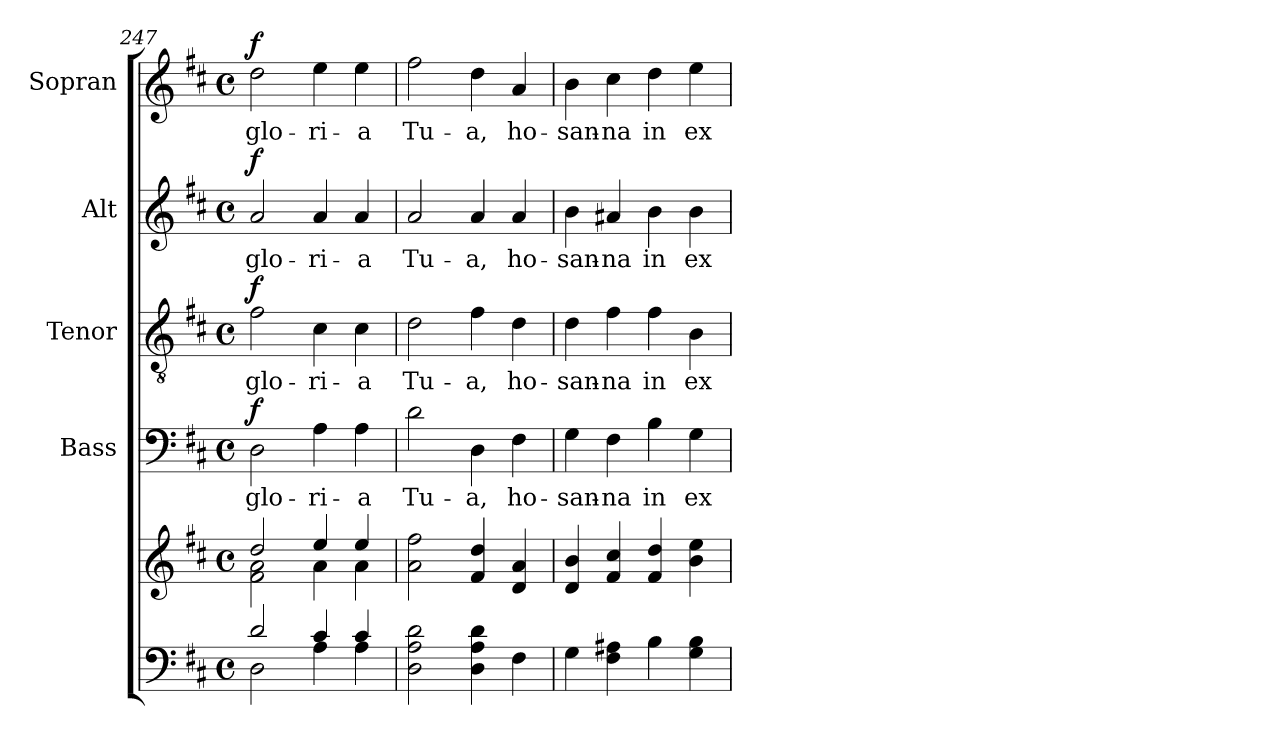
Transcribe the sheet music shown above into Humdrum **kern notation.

**kern	**kern	**kern	**text	**dynam	**kern	**text	**dynam	**kern	**text	**dynam	**kern	**text	**dynam
*part5	*part5	*part4	*part4	*part4	*part3	*part3	*part3	*part2	*part2	*part2	*part1	*part1	*part1
*staff6	*staff5	*staff4	*staff4	*staff4	*staff3	*staff3	*staff3	*staff2	*staff2	*staff2	*staff1	*staff1	*staff1
*	*	*I"Bass	*	*	*I"Tenor	*	*	*I"Alt	*	*	*I"Sopran	*	*
*	*	*I'B.	*	*	*I'T.	*	*	*I'A.	*	*	*I'S.	*	*
*clefF4	*clefG2	*clefF4	*	*	*clefGv2	*	*	*clefG2	*	*	*clefG2	*	*
*k[f#c#]	*k[f#c#]	*k[f#c#]	*	*	*k[f#c#]	*	*	*k[f#c#]	*	*	*k[f#c#]	*	*
*D:	*D:	*D:	*	*	*D:	*	*	*D:	*	*	*D:	*	*
*M4/4	*M4/4	*M4/4	*	*	*M4/4	*	*	*M4/4	*	*	*M4/4	*	*
*met(c)	*met(c)	*met(c)	*	*	*met(c)	*	*	*met(c)	*	*	*met(c)	*	*
=247	=247	=247	=247	=247	=247	=247	=247	=247	=247	=247	=247	=247	=247
*^	*^	*	*	*	*	*	*	*	*	*	*	*	*
!	!	!	!	!	!LO:LY:b	!LO:DY:a	!	!LO:LY:b	!LO:DY:a	!	!LO:LY:b	!LO:DY:a	!	!LO:LY:b	!LO:DY:a
2d/	2D\	2dd/	2f#\ 2a\	2D\	glo-	f	2f#\	glo-	f	2a/	glo-	f	2dd\	glo-	f
!	!	!	!	!	!LO:LY:b	!	!	!LO:LY:b	!	!	!LO:LY:b	!	!	!LO:LY:b	!
4c#/	4A\	4ee/	4a\	4A\	-ri-	.	4c#\	-ri-	.	4a/	-ri-	.	4ee\	-ri-	.
!	!	!	!	!	!LO:LY:b	!	!	!LO:LY:b	!	!	!LO:LY:b	!	!	!LO:LY:b	!
4c#/	4A\	4ee/	4a\	4A\	-a	.	4c#\	-a	.	4a/	-a	.	4ee\	-a	.
=248	=248	=248	=248	=248	=248	=248	=248	=248	=248	=248	=248	=248	=248	=248	=248
!	!	!	!	!	!LO:LY:b	!	!	!LO:LY:b	!	!	!LO:LY:b	!	!	!LO:LY:b	!
*v	*v	*	*	*	*	*	*	*	*	*	*	*	*	*	*
*	*v	*v	*	*	*	*	*	*	*	*	*	*	*	*
2D\ 2A\ 2d\	2a\ 2ff#\	2d\	Tu-	.	2d\	Tu-	.	2a/	Tu-	.	2ff#\	Tu-	.
!	!	!	!LO:LY:b	!	!	!LO:LY:b	!	!	!LO:LY:b	!	!	!LO:LY:b	!
4D\ 4A\ 4d\	4f#/ 4dd/	4D\	-a,	.	4f#\	-a,	.	4a/	-a,	.	4dd\	-a,	.
!	!	!	!LO:LY:b	!	!	!LO:LY:b	!	!	!LO:LY:b	!	!	!LO:LY:b	!
4F#\	4d/ 4a/	4F#\	ho-	.	4d\	ho-	.	4a/	ho-	.	4a/	ho-	.
=249	=249	=249	=249	=249	=249	=249	=249	=249	=249	=249	=249	=249	=249
!	!	!	!LO:LY:b	!	!	!LO:LY:b	!	!	!LO:LY:b	!	!	!LO:LY:b	!
4G\	4d/ 4b/	4G\	-san-	.	4d\	-san-	.	4b\	-san-	.	4b\	-san-	.
!	!	!	!LO:LY:b	!	!	!LO:LY:b	!	!	!LO:LY:b	!	!	!LO:LY:b	!
4F#\ 4A#X\	4f#/ 4cc#/	4F#\	-na	.	4f#\	-na	.	4a#X/	-na	.	4cc#\	-na	.
!	!	!	!LO:LY:b	!	!	!LO:LY:b	!	!	!LO:LY:b	!	!	!LO:LY:b	!
4B\	4f#/ 4dd/	4B\	in	.	4f#\	in	.	4b\	in	.	4dd\	in	.
!	!	!	!LO:LY:b	!	!	!LO:LY:b	!	!	!LO:LY:b	!	!	!LO:LY:b	!
4G\ 4B\	4b\ 4ee\	4G\	ex-	.	4B\	ex-	.	4b\	ex-	.	4ee\	ex-	.
=	=	=	=	=	=	=	=	=	=	=	=	=	=
*-	*-	*-	*-	*-	*-	*-	*-	*-	*-	*-	*-	*-	*-
